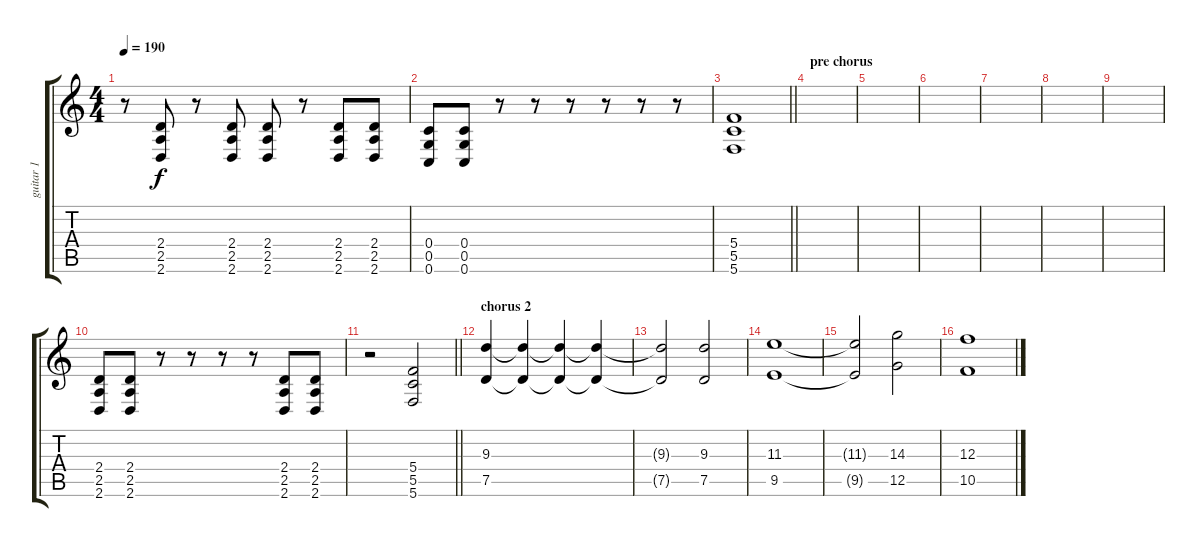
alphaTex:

\track ("guitar 1" "guitar 1") {instrument distortionguitar}
\staff {score tabs}
\tuning (D4 A3 F3 C3 G2 C2) {hide}
\ts (4 4)
\tempo 190
\clef g2
\ks c
r.8{dy f} (2.4 2.5 2.6).8 r.8 (2.4 2.5 2.6).8 (2.4 2.5 2.6).8 r.8 (2.4 2.5 2.6).8 (2.4 2.5 2.6).8 |
(0.4 0.5 0.6).8 (0.4 0.5 0.6).8 r.8 r.8 r.8 r.8 r.8 r.8 |
\barLineRight lightlight
(5.4 5.5 5.6).1 |
\section ("" "pre chorus")
|
|
|
|
|
|
(2.4 2.5 2.6).8{instrument distortionguitar} (2.4 2.5 2.6).8 r.8 r.8 r.8 r.8 (2.4 2.5 2.6).8 (2.4 2.5 2.6).8 |
\barLineRight lightlight
r.2 (5.4 5.5 5.6).2 |
\section ("" "chorus 2")
(9.3 7.5).4 (9.3{t} 7.5{t}).4 (9.3{t} 7.5{t}).4 (9.3{t} 7.5{t}).4 |
(9.3{t} 7.5{t}).2 (9.3 7.5).2 |
(11.3 9.5).1 |
(11.3{t} 9.5{t}).2 (14.3 12.5).2 |
(12.3 10.5).1
